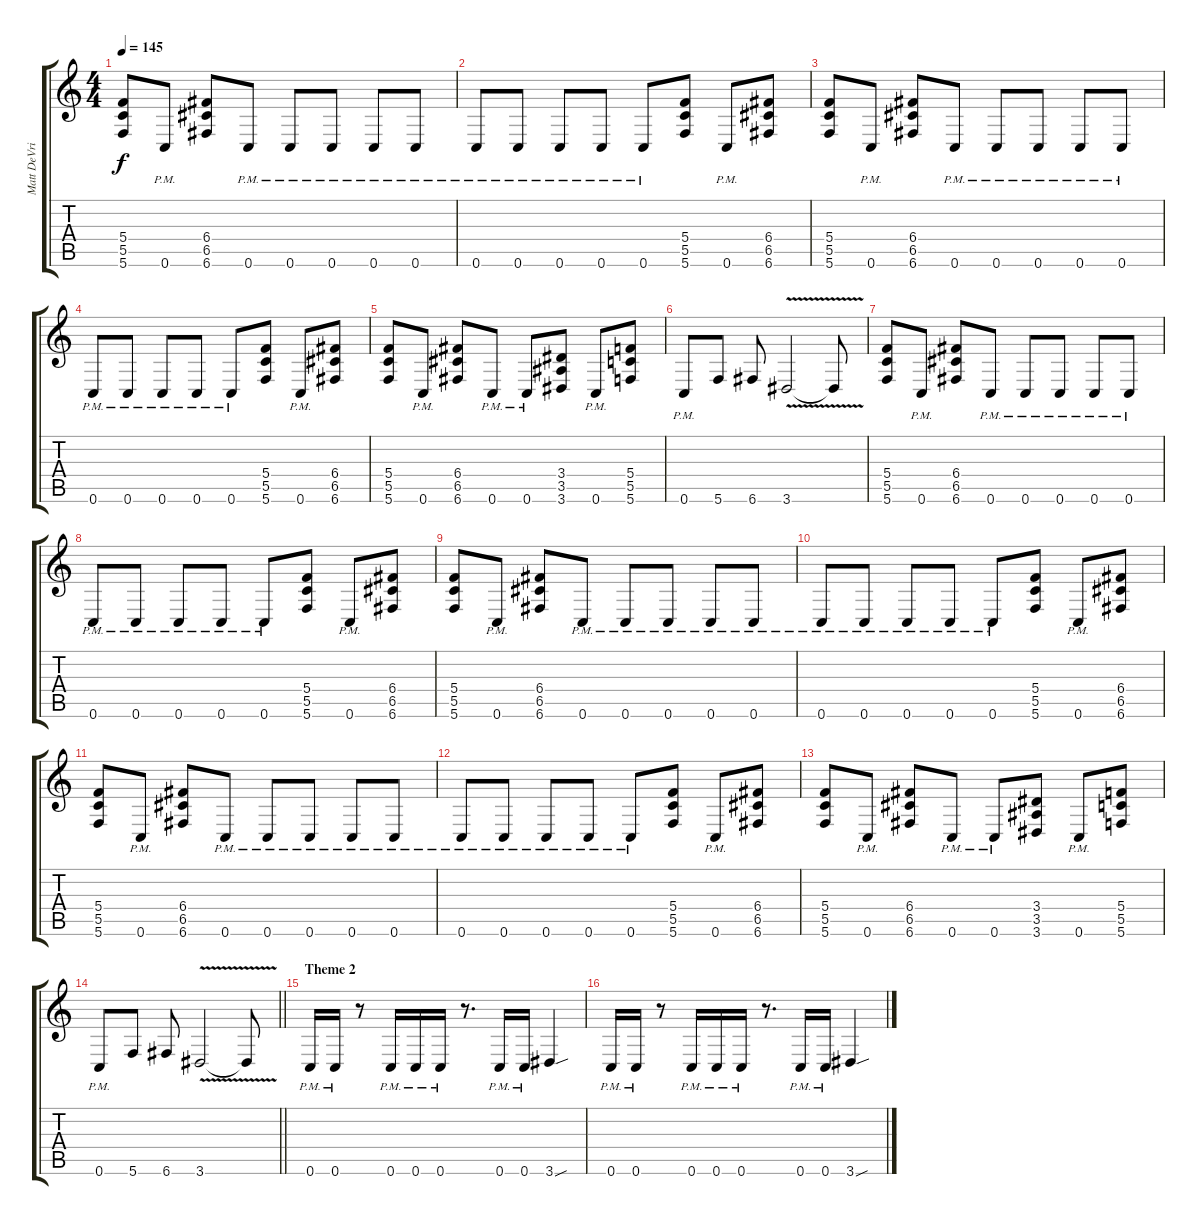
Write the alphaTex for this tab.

\track ("Matt DeVries" "Matt DeVri") {instrument distortionguitar}
\staff {score tabs}
\tuning (D4 A3 F3 C3 G2 C2) {hide}
\ts (4 4)
\tempo 145
\clef g2
\ks c
(5.4 5.5 5.6).8{dy f} 0.6{pm}.8 (6.4 6.5 6.6).8 0.6{pm}.8 0.6{pm}.8 0.6{pm}.8 0.6{pm}.8 0.6{pm}.8 |
0.6{pm}.8 0.6{pm}.8 0.6{pm}.8 0.6{pm}.8 0.6{pm}.8 (5.4 5.5 5.6).8 0.6{pm}.8 (6.4 6.5 6.6).8 |
(5.4 5.5 5.6).8 0.6{pm}.8 (6.4 6.5 6.6).8 0.6{pm}.8 0.6{pm}.8 0.6{pm}.8 0.6{pm}.8 0.6{pm}.8 |
0.6{pm}.8 0.6{pm}.8 0.6{pm}.8 0.6{pm}.8 0.6{pm}.8 (5.4 5.5 5.6).8 0.6{pm}.8 (6.4 6.5 6.6).8 |
(5.4 5.5 5.6).8 0.6{pm}.8 (6.4 6.5 6.6).8 0.6{pm}.8 0.6{pm}.8 (3.4 3.5 3.6).8 0.6{pm}.8 (5.4 5.5 5.6).8 |
0.6{pm}.8 5.6.8 6.6.8 3.6{v}.2 3.6{t}.8 |
(5.4 5.5 5.6).8 0.6{pm}.8 (6.4 6.5 6.6).8 0.6{pm}.8 0.6{pm}.8 0.6{pm}.8 0.6{pm}.8 0.6{pm}.8 |
0.6{pm}.8 0.6{pm}.8 0.6{pm}.8 0.6{pm}.8 0.6{pm}.8 (5.4 5.5 5.6).8 0.6{pm}.8 (6.4 6.5 6.6).8 |
(5.4 5.5 5.6).8 0.6{pm}.8 (6.4 6.5 6.6).8 0.6{pm}.8 0.6{pm}.8 0.6{pm}.8 0.6{pm}.8 0.6{pm}.8 |
0.6{pm}.8 0.6{pm}.8 0.6{pm}.8 0.6{pm}.8 0.6{pm}.8 (5.4 5.5 5.6).8 0.6{pm}.8 (6.4 6.5 6.6).8 |
(5.4 5.5 5.6).8 0.6{pm}.8 (6.4 6.5 6.6).8 0.6{pm}.8 0.6{pm}.8 0.6{pm}.8 0.6{pm}.8 0.6{pm}.8 |
0.6{pm}.8 0.6{pm}.8 0.6{pm}.8 0.6{pm}.8 0.6{pm}.8 (5.4 5.5 5.6).8 0.6{pm}.8 (6.4 6.5 6.6).8 |
(5.4 5.5 5.6).8 0.6{pm}.8 (6.4 6.5 6.6).8 0.6{pm}.8 0.6{pm}.8 (3.4 3.5 3.6).8 0.6{pm}.8 (5.4 5.5 5.6).8 |
\barLineRight lightlight
0.6{pm}.8 5.6.8 6.6.8 3.6{v}.2 3.6{t}.8 |
\section ("" "Theme 2")
0.6{pm}.16 0.6{pm}.16 r.8 0.6{pm}.16 0.6{pm}.16 0.6{pm}.16 r.8{d} 0.6{pm}.16 0.6{pm}.16 3.6{sou}.4 |
0.6{pm}.16 0.6{pm}.16 r.8 0.6{pm}.16 0.6{pm}.16 0.6{pm}.16 r.8{d} 0.6{pm}.16 0.6{pm}.16 3.6{sou}.4
